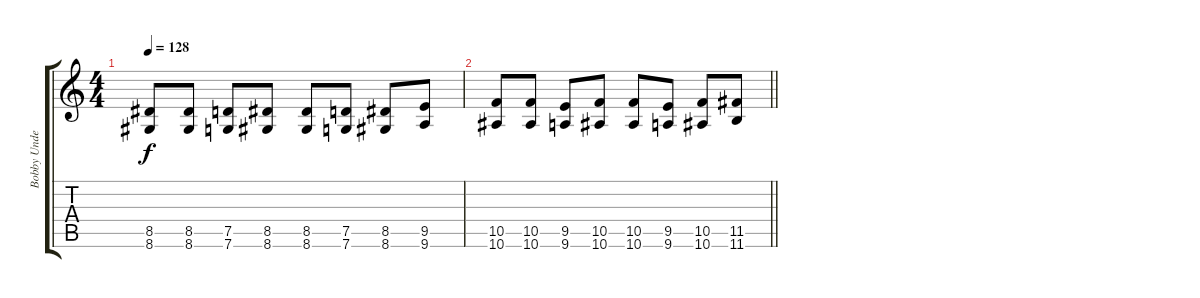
\track ("Bobby Undertaker" "Bobby Unde") {instrument distortionguitar}
\staff {score tabs}
\tuning (D4 A3 F3 C3 G2 C2) {hide}
\ts (4 4)
\tempo 128
\clef g2
\ks c
(8.5 8.6).8{dy f} (8.5 8.6).8 (7.5 7.6).8 (8.5 8.6).8 (8.5 8.6).8 (7.5 7.6).8 (8.5 8.6).8 (9.5 9.6).8 |
\barLineRight lightlight
(10.5 10.6).8 (10.5 10.6).8 (9.5 9.6).8 (10.5 10.6).8 (10.5 10.6).8 (9.5 9.6).8 (10.5 10.6).8 (11.5 11.6).8
